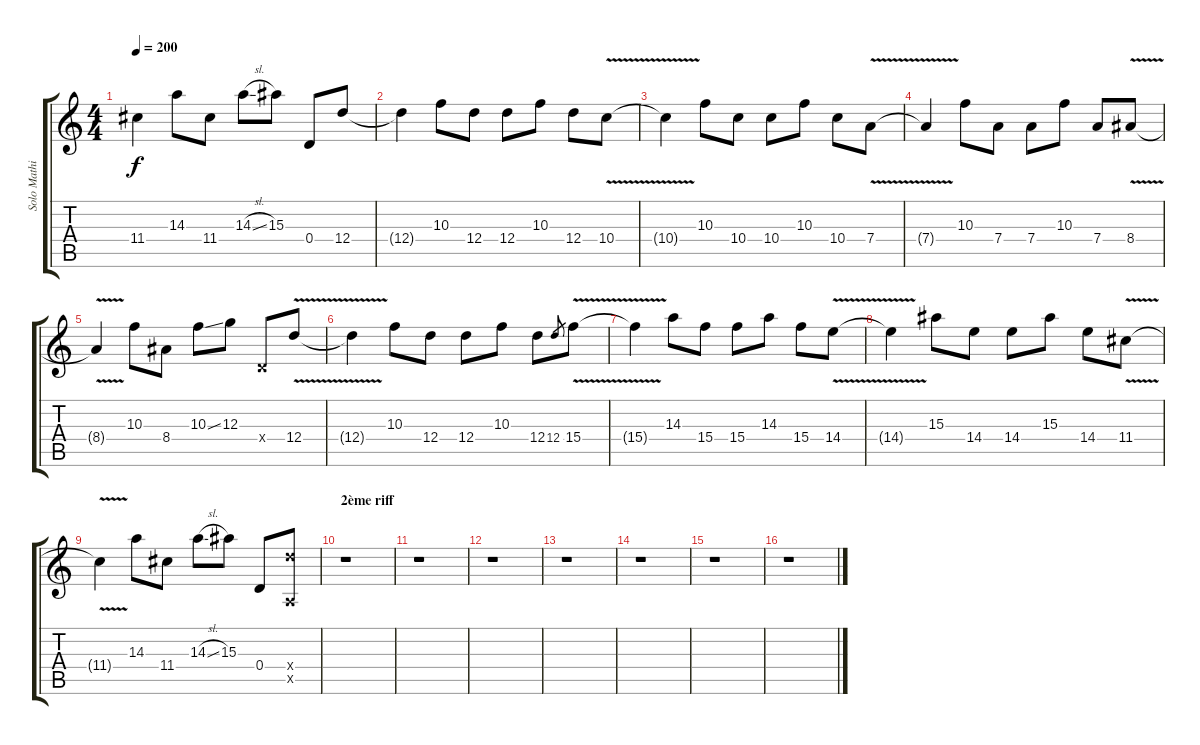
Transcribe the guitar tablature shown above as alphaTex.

\track ("Solo Mathieu" "Solo Mathi") {instrument distortionguitar}
\staff {score tabs}
\tuning (E4 B3 G3 D3 A2 E2) {hide}
\ts (4 4)
\tempo 200
\clef g2
\ks c
11.4{t}.4{dy f} 14.3.8 11.4.8 14.3{sl}.8 15.3.8 0.4.8 12.4.8 |
12.4{t}.4 10.3.8 12.4.8 12.4.8 10.3.8 12.4.8 10.4{v}.8 |
10.4{t}.4 10.3.8 10.4.8 10.4.8 10.3.8 10.4.8 7.4{v}.8 |
7.4{t}.4 10.3.8 7.4.8 7.4.8 10.3.8 7.4.8 8.4{v}.8 |
8.4{t}.4 10.3.8 8.4.8 10.3{ss}.8 12.3.8 0.4{x}.8 12.4{v}.8 |
12.4{t}.4 10.3.8 12.4.8 12.4.8 10.3.8 12.4.8 12.4.8{gr} 15.4{v}.8 |
15.4{t}.4 14.3.8 15.4.8 15.4.8 14.3.8 15.4.8 14.4{v}.8 |
14.4{t}.4 15.3.8 14.4.8 14.4.8 15.3.8 14.4.8 11.4{v}.8 |
11.4{t}.4 14.3.8 11.4.8 14.3{sl}.8 15.3.8 0.4.8 (12.4{x} 0.5{x}).8 |
\section ("" "2ème riff")
r.1 |
r.1 |
r.1 |
r.1 |
r.1 |
r.1 |
r.1
